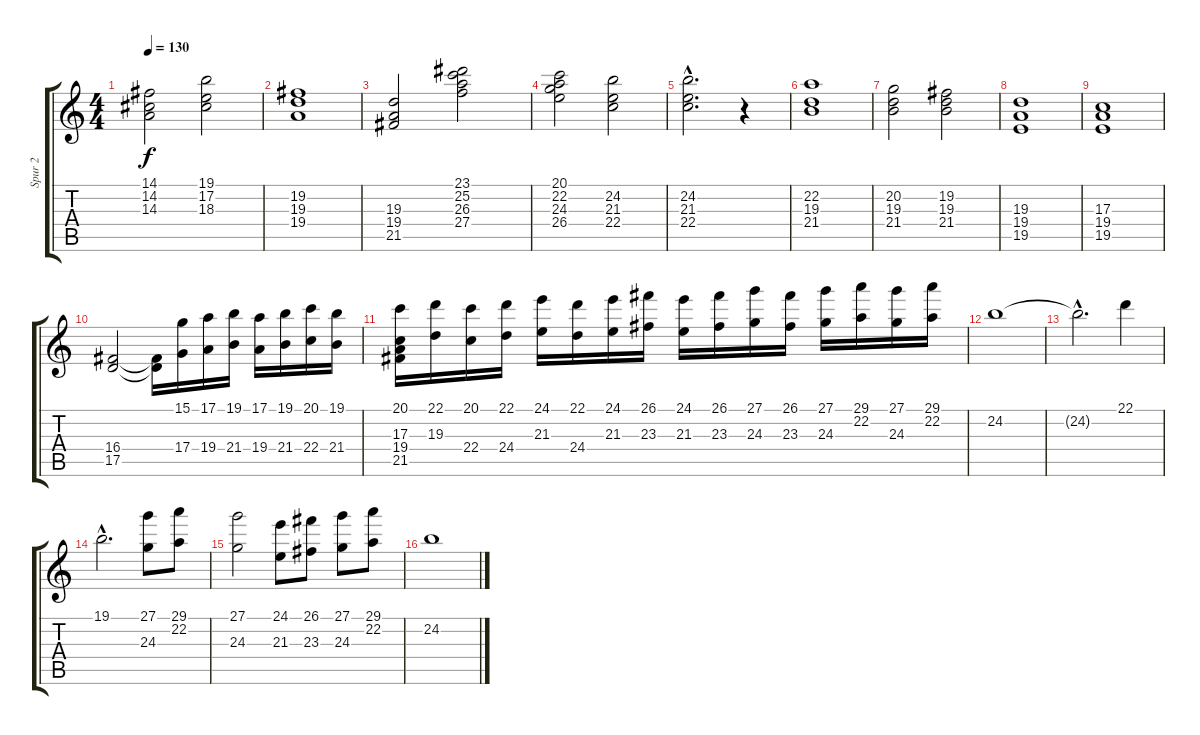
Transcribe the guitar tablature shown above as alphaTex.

\track ("Spur 2" "Spur 2") {instrument synthstrings2}
\staff {score tabs}
\tuning (E4 B3 G3 D3 A2 E2) {hide}
\ts (4 4)
\tempo 130
\clef g2
\ks c
(14.1 14.2 14.3).2{dy f} (19.1 17.2 18.3).2 |
(19.2 19.3 19.4).1 |
(19.3 19.4 21.5).2 (23.1 25.2 26.3 27.4).2 |
(20.1 22.2 24.3 26.4).2 (24.2 21.3 22.4).2 |
(24.2{hac} 21.3{hac} 22.4{hac}).2{d} r.4 |
(22.2 19.3 21.4).1 |
(20.2 19.3 21.4).2 (19.2 19.3 21.4).2 |
(19.3 19.4 19.5).1 |
(17.3 19.4 19.5).1 |
(16.4 17.5).2 (16.4{t} 17.5{t}).16 (15.1 17.4).16 (17.1 19.4).16 (19.1 21.4).16 (17.1 19.4).16 (19.1 21.4).16 (20.1 22.4).16 (19.1 21.4).16 |
(20.1 17.3 19.4 21.5).16 (22.1 19.3).16 (20.1 22.4).16 (22.1 24.4).16 (24.1 21.3).16 (22.1 24.4).16 (24.1 21.3).16 (26.1 23.3).16 (24.1 21.3).16 (26.1 23.3).16 (27.1 24.3).16 (26.1 23.3).16 (27.1 24.3).16 (29.1 22.2).16 (27.1 24.3).16 (29.1 22.2).16 |
24.2.1 |
24.2{hac t}.2{d} 22.1.4 |
19.1{hac}.2{d} (27.1 24.3).8 (29.1 22.2).8 |
(27.1 24.3).2 (24.1 21.3).8 (26.1 23.3).8 (27.1 24.3).8 (29.1 22.2).8 |
24.2.1
